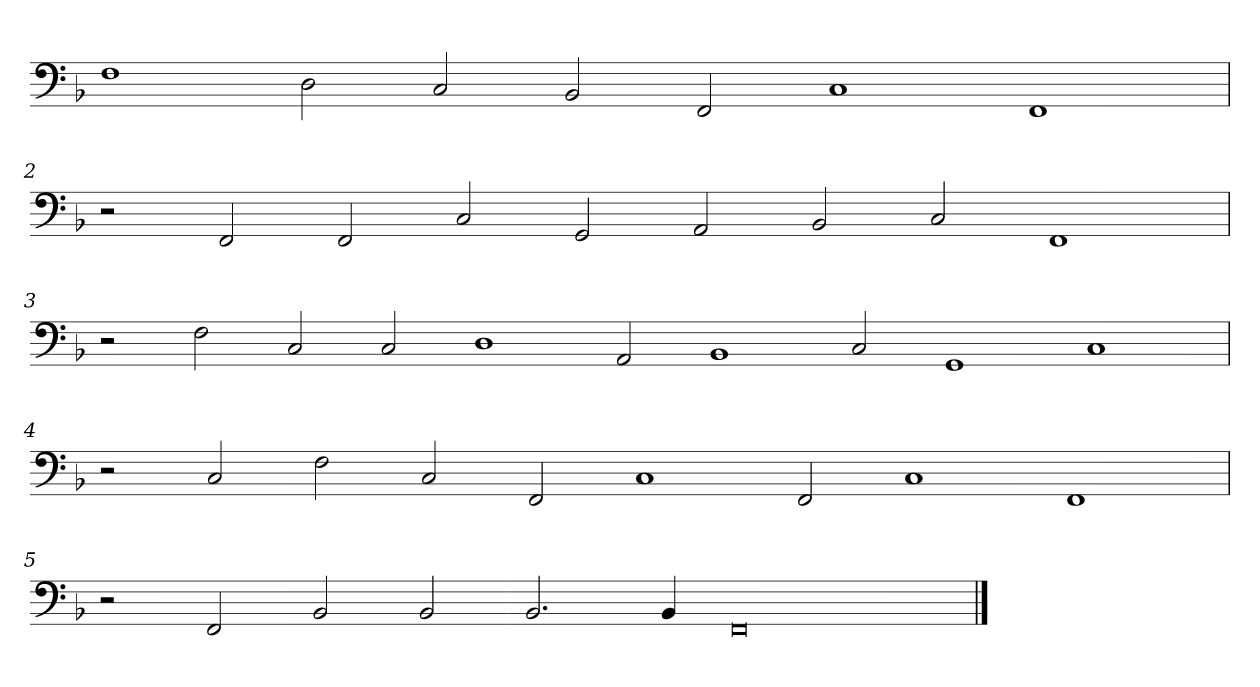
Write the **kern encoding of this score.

**kern
*part1
*staff1
*clefF4
*k[b-]
=1
1F
2D\
2C/
2BB-/
2FF/
1C
1FF
=2
2r
2FF/
2FF/
2C/
2GG/
2AA/
2BB-/
2C/
1FF
=3
2r
2F\
2C/
2C/
1D
2AA/
1BB-
2C/
1GG
1C
=4
2r
2C/
2F\
2C/
2FF/
1C
2FF/
1C
1FF
=5
2r
2FF/
2BB-/
2BB-/
2.BB-/
4BB-/
0FF
==
*-
